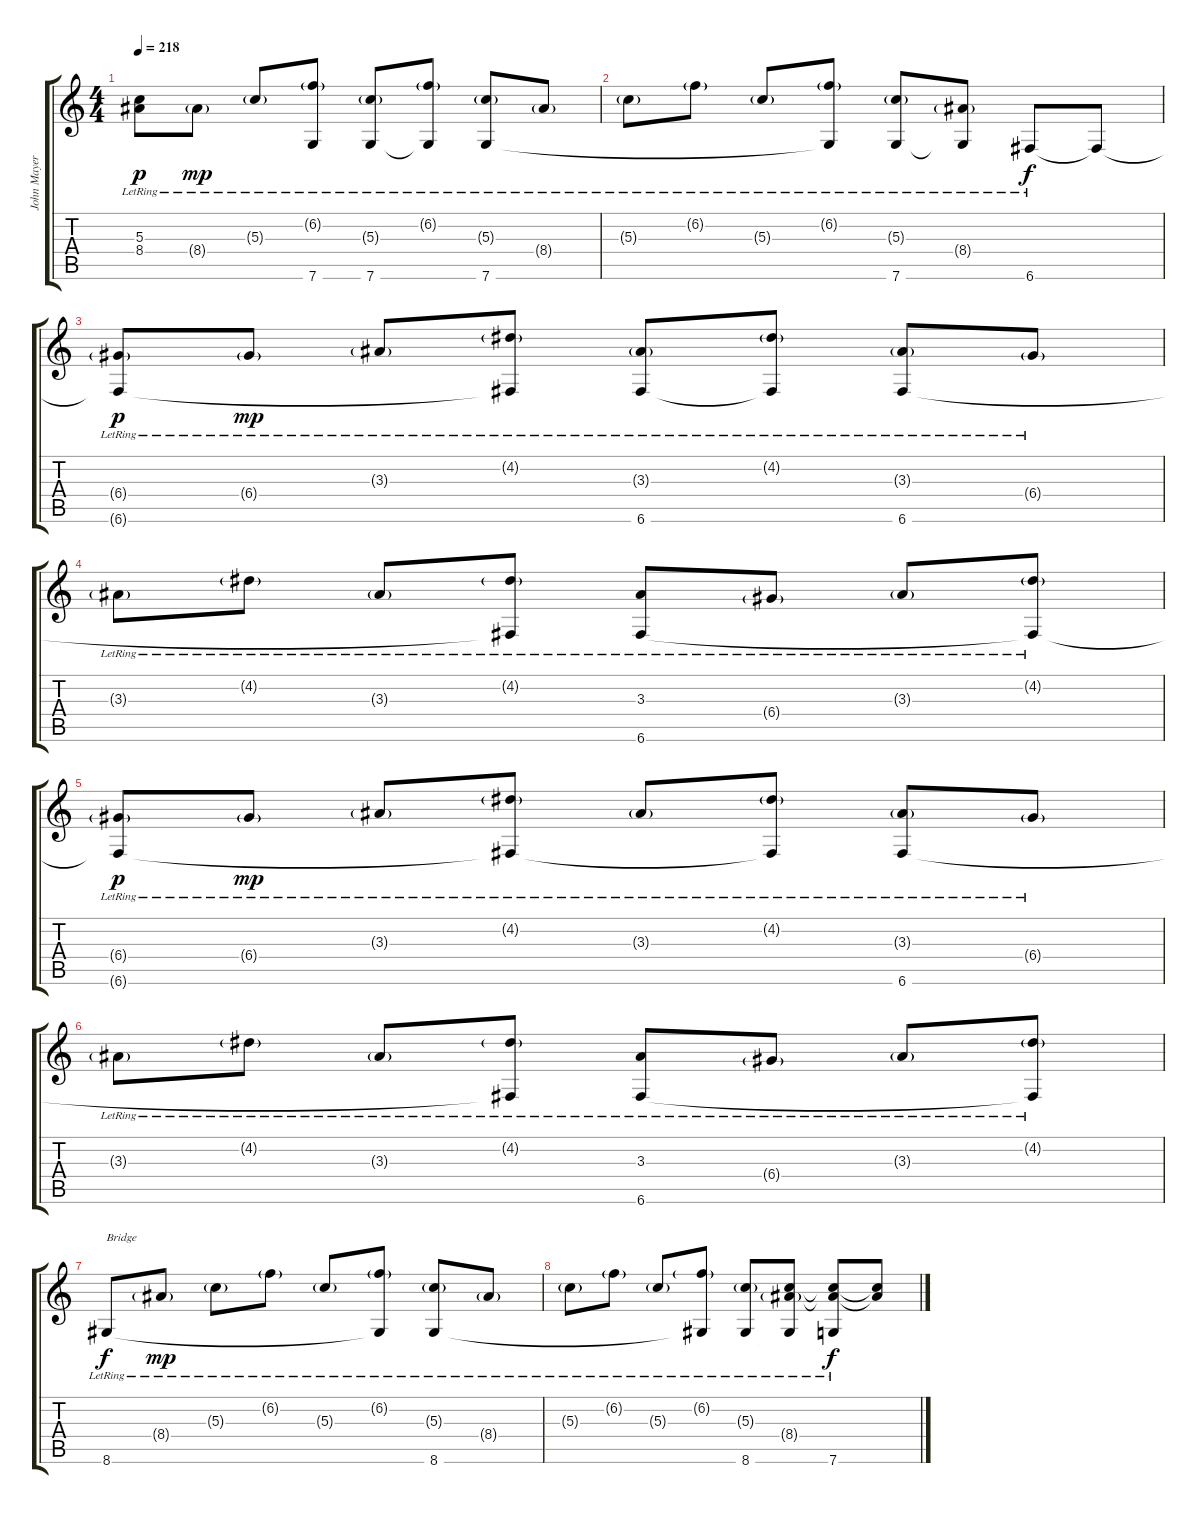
\track ("John Mayer" "John Mayer") {instrument acousticguitarnylon}
\staff {score tabs}
\tuning (E4 B3 G3 D3 A2 C2) {hide}
\ts (4 4)
\tempo 218
\clef g2
\ks c
(5.3{t} 8.4{lr}).8{dy p} 8.4{g lr}.8{dy mp} 5.3{g lr}.8 (6.2{g lr} 7.6{t}).8 (5.3{g lr} 7.6{lr}).8 (6.2{g lr} 7.6{t}).8 (5.3{g lr} 7.6{lr}).8 8.4{g lr}.8 |
5.3{g lr}.8 6.2{g lr}.8 5.3{g lr}.8 (6.2{g lr} 7.6{t}).8 (5.3{g lr} 7.6{lr}).8 (8.4{g lr} 7.6{t}).8 6.6{lr}.8{dy f} 6.6{t}.8 |
(6.4{g lr} 6.6{t}).8{dy p} 6.4{g lr}.8{dy mp} 3.3{g lr}.8 (4.2{g lr} 6.6{t}).8 (3.3{g lr} 6.6{lr}).8 (4.2{g lr} 6.6{t}).8 (3.3{g lr} 6.6{lr}).8 6.4{g lr}.8 |
3.3{g lr}.8 4.2{g lr}.8 3.3{g lr}.8 (4.2{g lr} 6.6{t}).8 (3.3{lr} 6.6{lr}).8 6.4{g lr}.8 3.3{g lr}.8 (4.2{g lr} 6.6{t}).8 |
(6.4{g lr} 6.6{t}).8{dy p} 6.4{g lr}.8{dy mp} 3.3{g lr}.8 (4.2{g lr} 6.6{t}).8 3.3{g lr}.8 (4.2{g lr} 6.6{t}).8 (3.3{g lr} 6.6).8 6.4{g lr}.8 |
3.3{g lr}.8 4.2{g lr}.8 3.3{g lr}.8 (4.2{g lr} 6.6{t}).8 (3.3{lr} 6.6{lr}).8 6.4{g lr}.8 3.3{g lr}.8 (4.2{g lr} 6.6{t}).8 |
8.6{lr}.8{txt "Bridge" dy f} 8.4{g lr}.8{dy mp} 5.3{g lr}.8 6.2{g lr}.8 5.3{g lr}.8 (6.2{g lr} 8.6{t}).8 (5.3{g lr} 8.6{lr}).8 8.4{g lr}.8 |
5.3{g lr}.8 6.2{g lr}.8 5.3{g lr}.8 (6.2{g lr} 8.6{t}).8 (5.3{g lr} 8.6{lr}).8 (5.3{t} 8.4{g lr} 8.6{t}).8 (5.3{t} 8.4{t} 7.6{lr}).8{dy f} (5.3{t} 8.4{t}).8
